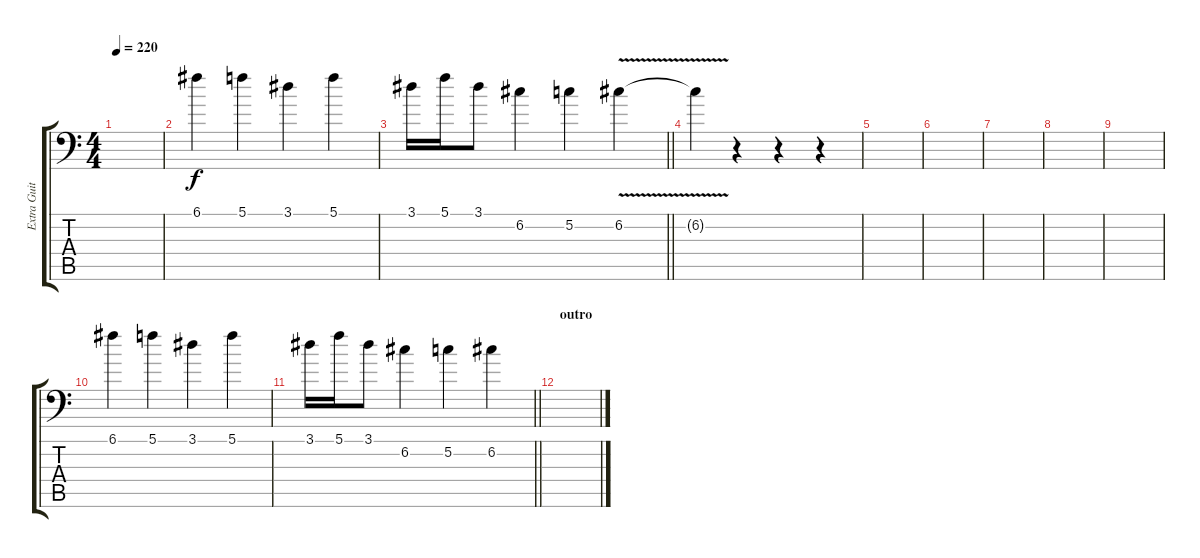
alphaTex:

\track ("Extra Guitar" "Extra Guit") {instrument distortionguitar}
\staff {score tabs}
\tuning (C4 G3 Eb3 Bb2 F2 Bb1) {hide}
\ts (4 4)
\tempo 220
\clef f4
\ks c
|
6.1.4 5.1.4 3.1.4 5.1.4 |
\barLineRight lightlight
3.1.16 5.1.16 3.1.8 6.2.4 5.2.4 6.2{v}.4 |
6.2{t}.4 r.4 r.4 r.4 |
|
|
|
|
|
6.1.4 5.1.4 3.1.4 5.1.4 |
\barLineRight lightlight
3.1.16 5.1.16 3.1.8 6.2.4 5.2.4 6.2.4 |
\section ("" "outro")
